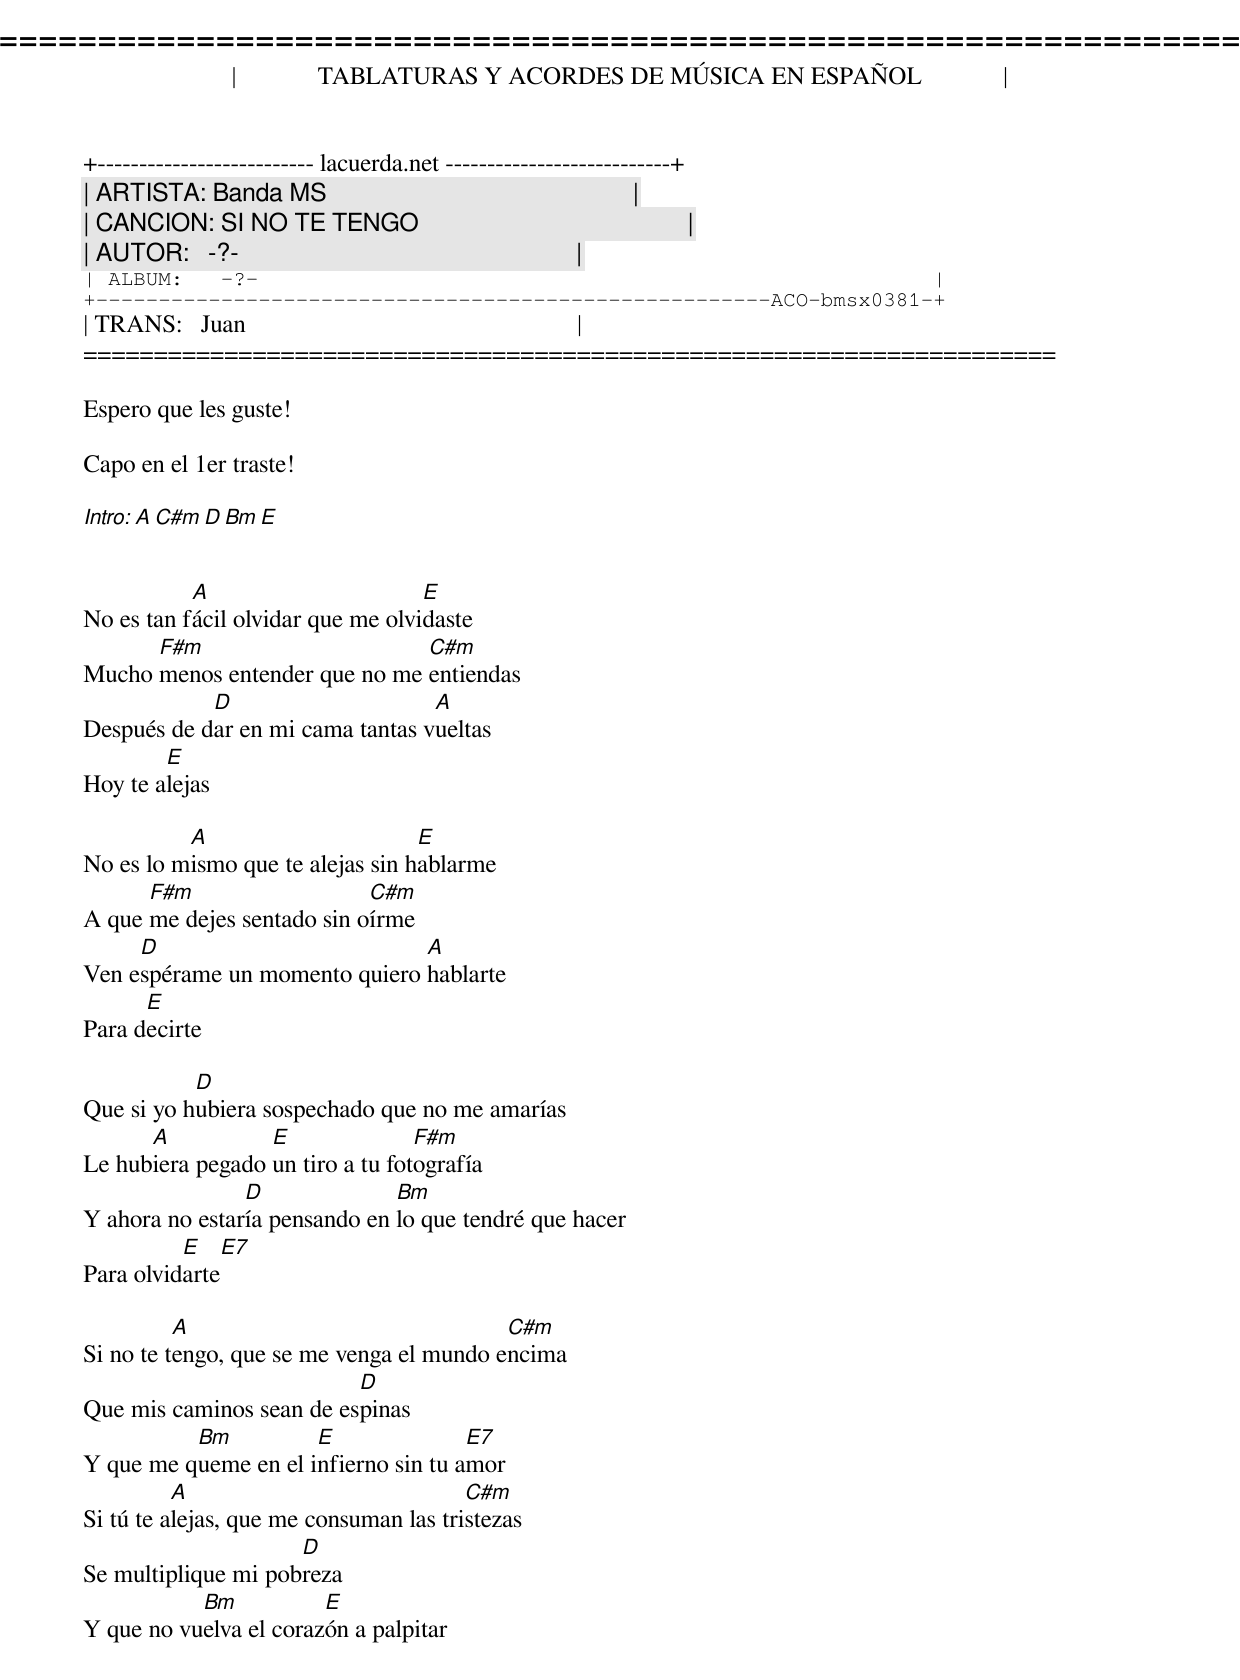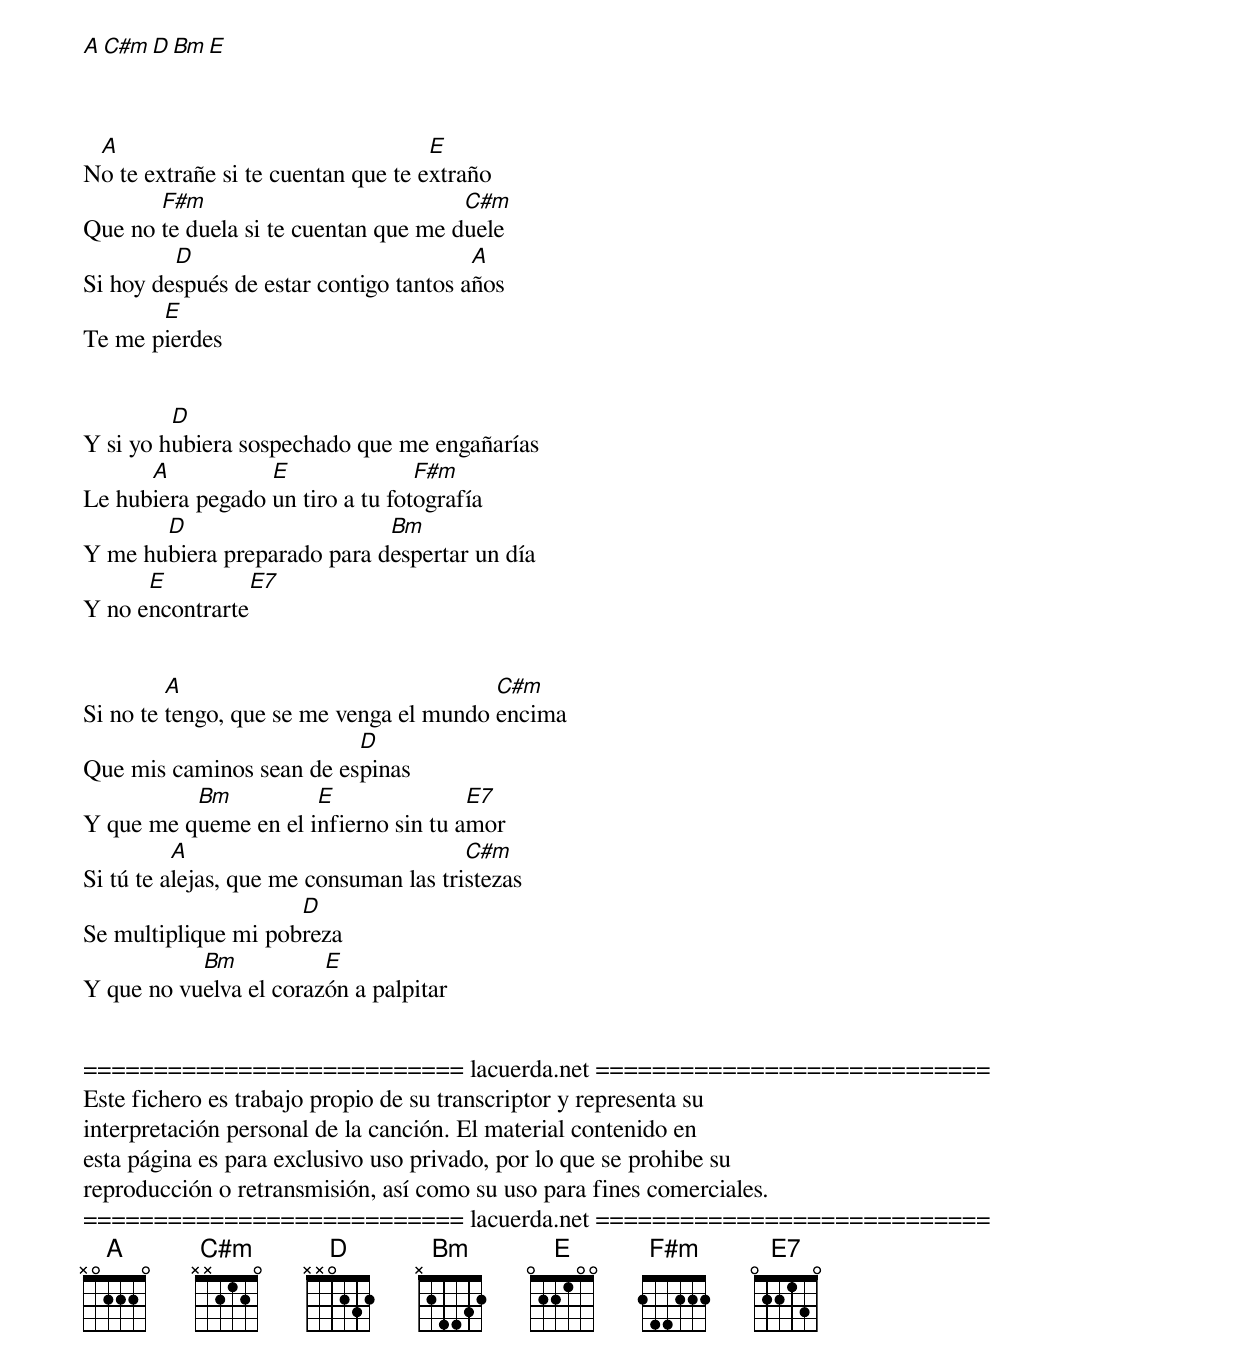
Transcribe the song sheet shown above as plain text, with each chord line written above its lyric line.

=====================================================================
|             TABLATURAS Y ACORDES DE MÚSICA EN ESPAÑOL             |
+-------------------------- lacuerda.net ---------------------------+
| ARTISTA: Banda MS                                                 |
| CANCION: SI NO TE TENGO                                           |
| AUTOR:   -?-                                                      |
| ALBUM:   -?-                                                      |
+------------------------------------------------------ACO-bmsx0381-+
| TRANS:   Juan                                                     |
=====================================================================

Espero que les guste!

Capo en el 1er traste!

Intro: A C#m D Bm E


           A                       E
No es tan fácil olvidar que me olvidaste
      F#m                      C#m
Mucho menos entender que no me entiendas
            D                     A
Después de dar en mi cama tantas vueltas
        E
Hoy te alejas

          A                       E
No es lo mismo que te alejas sin hablarme
      F#m                   C#m
A que me dejes sentado sin oírme
     D                         A
Ven espérame un momento quiero hablarte
      E
Para decirte

           D
Que si yo hubiera sospechado que no me amarías
      A           E               F#m
Le hubiera pegado un tiro a tu fotografía
                D              Bm
Y ahora no estaría pensando en lo que tendré que hacer
          E                E7
Para olvidarte

          A                               C#m
Si no te tengo, que se me venga el mundo encima
                          D
Que mis caminos sean de espinas
          Bm          E               E7
Y que me queme en el infierno sin tu amor
          A                             C#m
Si tú te alejas, que me consuman las tristezas
                     D
Se multiplique mi pobreza
           Bm           E
Y que no vuelva el corazón a palpitar


A C#m D Bm E



 A                                  E
No te extrañe si te cuentan que te extraño
       F#m                            C#m
Que no te duela si te cuentan que me duele
         D                              A
Si hoy después de estar contigo tantos años
       E
Te me pierdes


         D
Y si yo hubiera sospechado que me engañarías
      A           E               F#m
Le hubiera pegado un tiro a tu fotografía
       D                     Bm
Y me hubiera preparado para despertar un día
      E                E7
Y no encontrarte


         A                               C#m
Si no te tengo, que se me venga el mundo encima
                          D
Que mis caminos sean de espinas
          Bm          E               E7
Y que me queme en el infierno sin tu amor
          A                             C#m
Si tú te alejas, que me consuman las tristezas
                     D
Se multiplique mi pobreza
           Bm           E
Y que no vuelva el corazón a palpitar


=========================== lacuerda.net ============================
Este fichero es trabajo propio de su transcriptor y representa su
interpretación personal de la canción. El material contenido en
esta página es para exclusivo uso privado, por lo que se prohibe su
reproducción o retransmisión, así como su uso para fines comerciales.
=========================== lacuerda.net ============================
